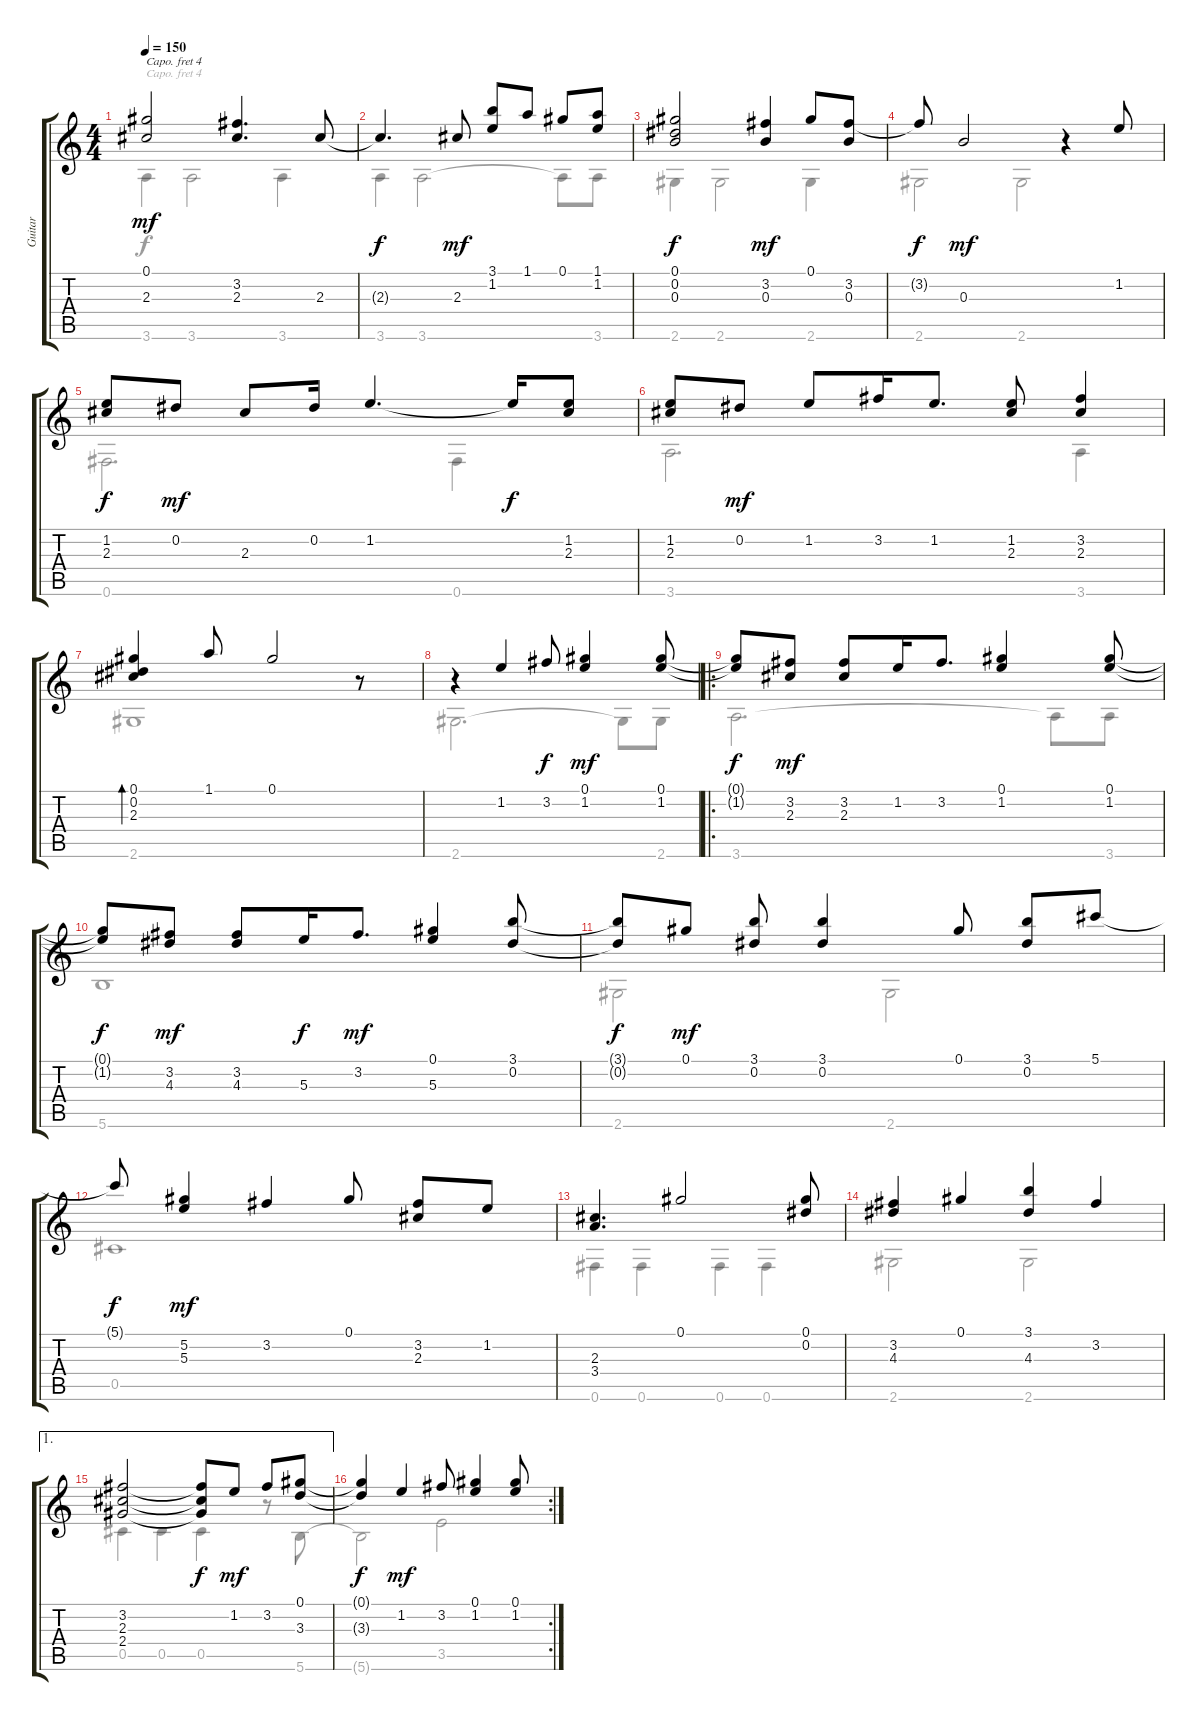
\track ("Guitar" "Guitar") {instrument acousticguitarsteel}
\staff {score tabs}
\capo 4
\tuning (E4 B3 G3 D3 A2 D2) {hide}
\voice
\ts (4 4)
\tempo 150
\clef g2
\ks c
(0.1 2.3).2{dy mf} (3.2 2.3).4{d} 2.3.8 |
2.3{t}.4{d dy f} 2.3.8{dy mf} (3.1 1.2).8 1.1.8 0.1.8 (1.1 1.2).8 |
(0.1 0.2 0.3).2{dy f} (3.2 0.3).4{dy mf} 0.1.8 (3.2 0.3).8 |
3.2{t}.8{dy f} 0.3.2{dy mf} r.4 1.2.8 |
(1.2 2.3).8{dy f} 0.2.8{dy mf} 2.3.8 0.2.16 1.2.4{d} 1.2{t}.16{dy f} (1.2 2.3).8 |
(1.2 2.3).8 0.2.8{dy mf} 1.2.8 3.2.16 1.2.8{d} (1.2 2.3).8 (3.2 2.3).4 |
(0.1 0.2 2.3).4{bd 240} 1.1.8 0.1.2 r.8 |
r.4 1.2.4 3.2.8{dy f} (0.1 1.2).4{dy mf} (0.1 1.2).8 |
\ro
(0.1{t} 1.2{t}).8{dy f} (3.2 2.3).8{dy mf} (3.2 2.3).8 1.2.16 3.2.8{d} (0.1 1.2).4 (0.1 1.2).8 |
(0.1{t} 1.2{t}).8{dy f} (3.2 4.3).8{dy mf} (3.2 4.3).8 5.3.16{dy f} 3.2.8{d dy mf} (0.1 5.3).4 (3.1 0.2).8 |
(3.1{t} 0.2{t}).8{dy f} 0.1.8{dy mf} (3.1 0.2).8 (3.1 0.2).4 0.1.8 (3.1 0.2).8 5.1.8 |
5.1{t}.8{dy f} (5.2 5.3).4{dy mf} 3.2.4 0.1.8 (3.2 2.3).8 1.2.8 |
(2.3 3.4).4{d} 0.1.2 (0.1 0.2).8 |
(3.2 4.3).4 0.1.4 (3.1 4.3).4 3.2.4 |
\ae 1
(3.2 2.3 2.4).2 (3.2{t} 2.3{t} 2.4{t}).8{dy f} 1.2.8{dy mf} 3.2.8 (0.1 3.3).8 |
\rc 2
(0.1{t} 3.3{t}).4{dy f} 1.2.4{dy mf} 3.2.8 (0.1 1.2).4 (0.1 1.2).8
\voice
\clef g2
\ottava regular
\simile none
\ks c
3.6.4{dy f} 3.6.2 3.6.4 |
3.6.4 3.6.2 3.6{t}.8 3.6.8 |
2.6.4 2.6.2 2.6.4 |
2.6.2 2.6.2 |
0.6.2{d} 0.6.4 |
3.6.2{d} 3.6.4 |
2.6.1 |
2.6.2{d} 2.6{t}.8 2.6.8 |
3.6.2{d} 3.6{t}.8 3.6.8 |
5.6.1 |
2.6.2 2.6.2 |
0.5.1 |
0.6.4 0.6.4 0.6.4 0.6.4 |
2.6.2 2.6.2 |
0.5.4 0.5.4 0.5.4 r.8 5.6.8 |
5.6{t}.2 3.5.2
